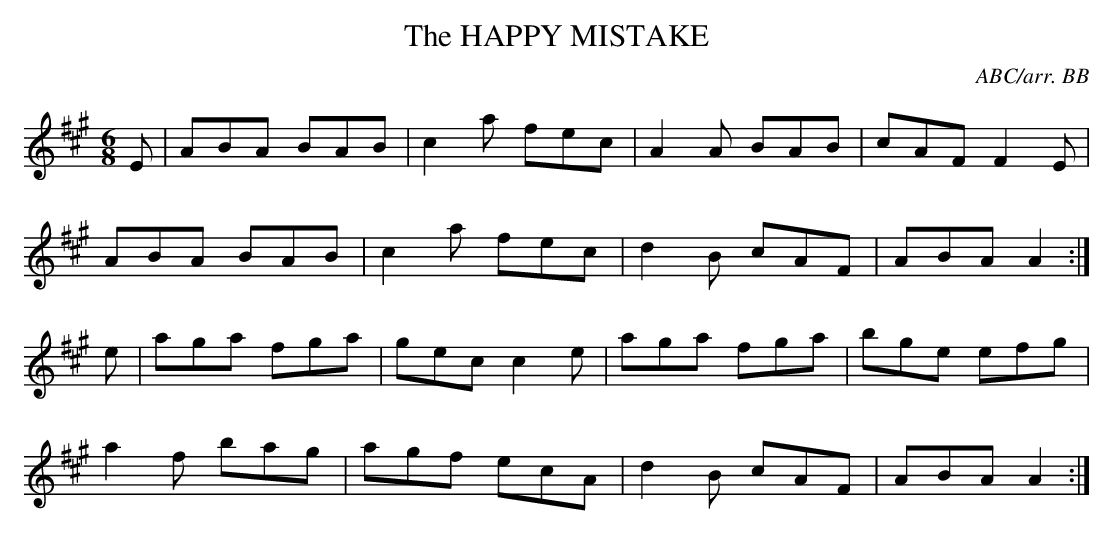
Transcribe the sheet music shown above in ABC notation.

X:1
T:HAPPY MISTAKE, The
C:ABC/arr. BB
L:1/8
M:6/8
K:A
E|ABA BAB|c2a fec|A2A BAB|cAF F2E|
ABA BAB|c2a fec|d2B cAF|ABA A2:|
e|aga fga|gec c2e|aga fga|bge efg|
a2f bag|agf ecA|d2B cAF|ABA A2:|
